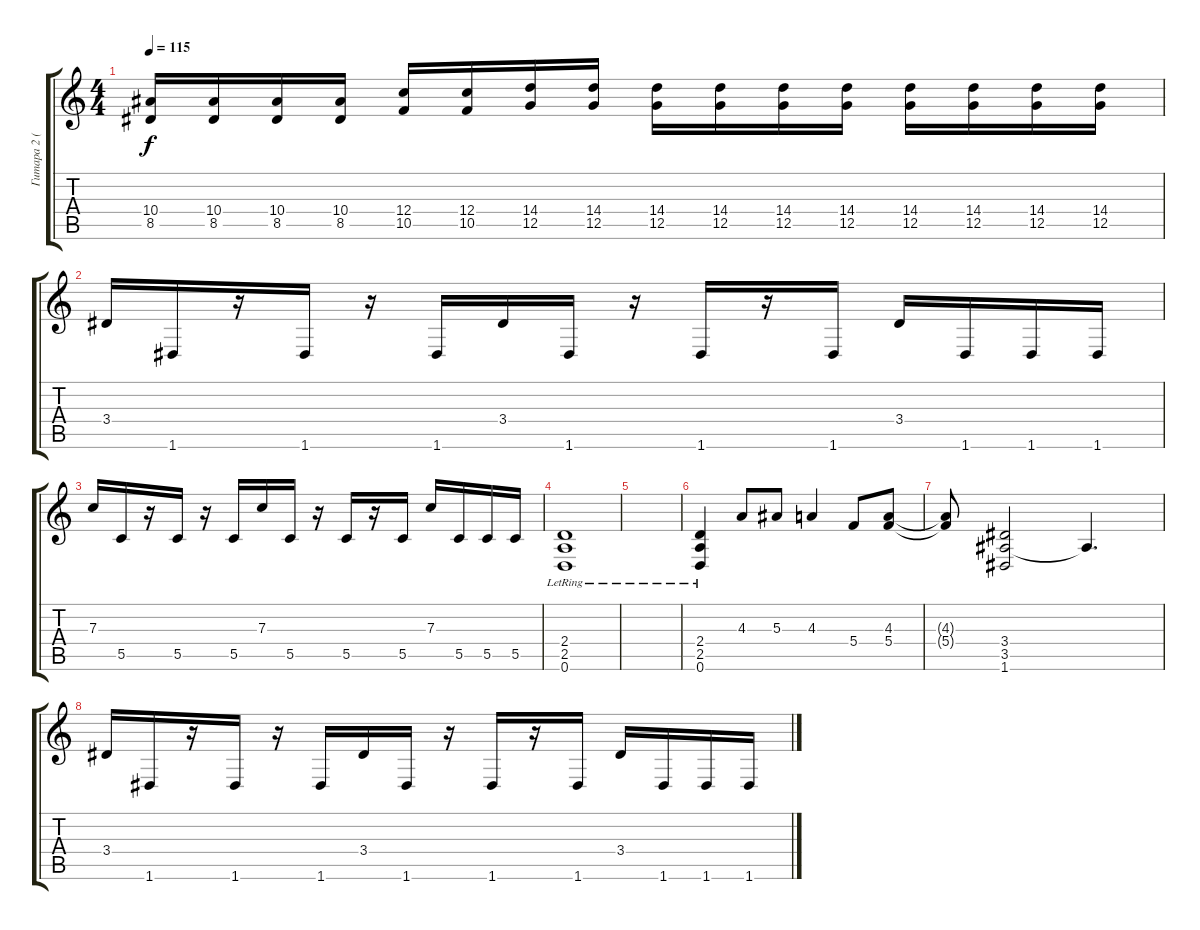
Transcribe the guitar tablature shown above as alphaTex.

\track ("Гитара 2 (2)" "Гитара 2 (") {instrument acousticguitarsteel}
\staff {score tabs}
\tuning (D4 A3 F3 C3 G2 D2) {hide}
\ts (4 4)
\tempo 115
\clef g2
\ks c
(10.4 8.5).16{dy f} (10.4 8.5).16 (10.4 8.5).16 (10.4 8.5).16 (12.4 10.5).16 (12.4 10.5).16 (14.4 12.5).16 (14.4 12.5).16 (14.4 12.5).16 (14.4 12.5).16 (14.4 12.5).16 (14.4 12.5).16 (14.4 12.5).16 (14.4 12.5).16 (14.4 12.5).16 (14.4 12.5).16 |
3.4.16 1.6.16 r.16 1.6.16 r.16 1.6.16 3.4.16 1.6.16 r.16 1.6.16 r.16 1.6.16 3.4.16 1.6.16 1.6.16 1.6.16 |
7.3.16 5.5.16 r.16 5.5.16 r.16 5.5.16 7.3.16 5.5.16 r.16 5.5.16 r.16 5.5.16 7.3.16 5.5.16 5.5.16 5.5.16 |
(2.4{lr} 2.5{lr} 0.6{lr}).1 |
|
(2.4{lr} 2.5{lr} 0.6{lr}).4 4.3.8 5.3.8 4.3.4 5.4.8 (4.3 5.4).8 |
(4.3{t} 5.4{t}).8 (3.4 3.5 1.6).2 3.5{t}.4{d} |
3.4.16 1.6.16 r.16 1.6.16 r.16 1.6.16 3.4.16 1.6.16 r.16 1.6.16 r.16 1.6.16 3.4.16 1.6.16 1.6.16 1.6.16
